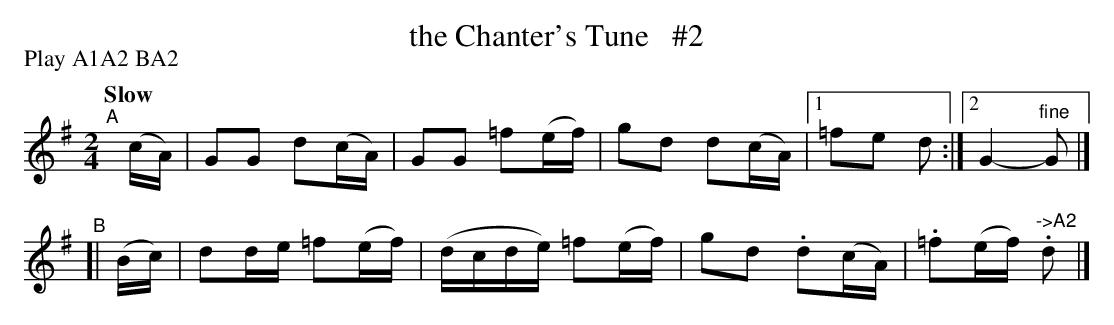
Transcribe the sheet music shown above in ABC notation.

X:1
T: the Chanter's Tune   #2
P: Play A1A2 BA2
Q: "Slow"
M: 2/4
L: 1/8
K: G
"^A"[|] (c/A/) | GG d(c/A/) | GG =f(e/f/) | gd d(c/A/) |[1 =fe d :|[2 G2- "^fine"G |]
"^B"[|  (B/c/) | dd/e/ =f(e/f/) | (d/c/d/e/) =f(e/f/) | gd .d(c/A/) | .=f(e/f/) "^->A2".d |]
